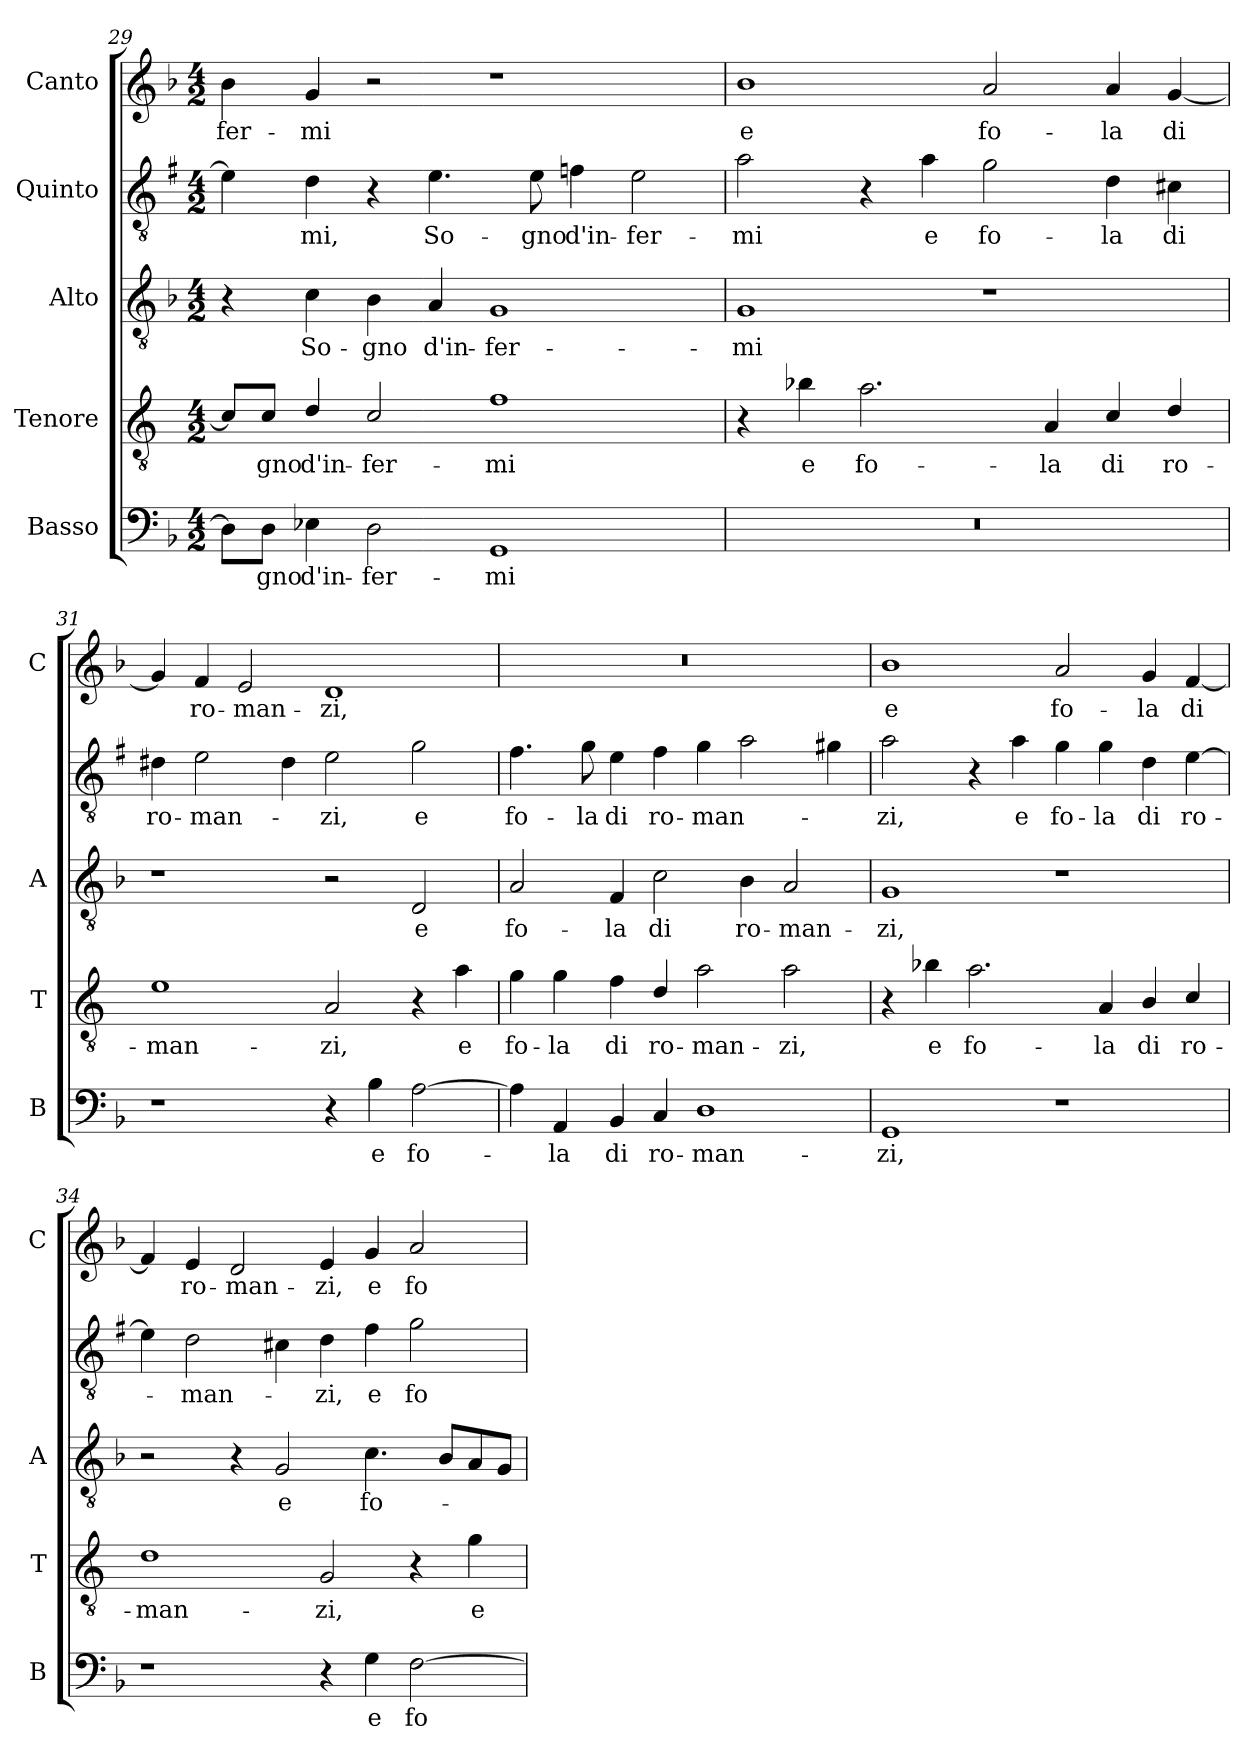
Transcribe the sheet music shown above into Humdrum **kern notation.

**kern	**text	**kern	**text	**kern	**text	**kern	**text	**kern	**text
*part5	*part5	*part4	*part4	*part3	*part3	*part2	*part2	*part1	*part1
*staff5	*staff5	*staff4	*staff4	*staff3	*staff3	*staff2	*staff2	*staff1	*staff1
*I"Basso	*	*I"Tenore	*	*I"Alto	*	*I"Quinto	*	*I"Canto	*
*I'B	*	*I'T	*	*I'A	*	*	*	*I'C	*
*clefF4	*	*clefGv2	*	*clefGv2	*	*clefGv2	*	*clefG2	*
*	*	*ITrd4c7	*	*	*	*ITrd1c2	*	*	*
*k[b-]	*	*k[b-]	*	*k[b-]	*	*k[b-]	*	*k[b-]	*
*F:	*	*F:	*	*F:	*	*F:	*	*F:	*
*M4/2	*	*M4/2	*	*M4/2	*	*M4/2	*	*M4/2	*
=29	=29	=29	=29	=29	=29	=29	=29	=29	=29
!	!	!	!	!	!	!	!	!	!LO:LY:b
8D\L]	.	8F/L]	.	4r	.	4d\]	.	4b-\	-fer-
!	!LO:LY:b	!	!LO:LY:b	!	!	!	!	!	!
8D\J	-gno	8F/J	-gno	.	.	.	.	.	.
!	!LO:LY:b	!	!LO:LY:b	!	!LO:LY:b	!	!LO:LY:b	!	!LO:LY:b
4E-X\	d'in-	4G/	d'in-	4c\	So-	4c\	-mi,	4g/	-mi
!	!LO:LY:b	!	!LO:LY:b	!	!LO:LY:b	!	!	!	!
2D\	-fer-	2F/	-fer-	4B-\	-gno	4r	.	2r	.
!	!	!	!	!	!LO:LY:b	!	!LO:LY:b	!	!
.	.	.	.	4A/	d'in-	4.d\	So-	.	.
!	!LO:LY:b	!	!LO:LY:b	!	!LO:LY:b	!	!	!	!
1GG	-mi	1B-	-mi	1G	-fer-	.	.	1r	.
!	!	!	!	!	!	!	!LO:LY:b	!	!
.	.	.	.	.	.	8d\	-gno	.	.
!	!	!	!	!	!	!	!LO:LY:b	!	!
.	.	.	.	.	.	4e-X\	d'in-	.	.
!	!	!	!	!	!	!	!LO:LY:b	!	!
.	.	.	.	.	.	2d\	-fer-	.	.
=30	=30	=30	=30	=30	=30	=30	=30	=30	=30
!	!	!	!	!	!LO:LY:b	!	!LO:LY:b	!	!LO:LY:b
0r	.	4r	.	1G	-mi	2g\	-mi	1b-	e
!	!	!	!LO:LY:b	!	!	!	!	!	!
.	.	4e-X\	e	.	.	.	.	.	.
!	!	!	!LO:LY:b	!	!	!	!	!	!
.	.	2.d\	fo-	.	.	4r	.	.	.
!	!	!	!	!	!	!	!LO:LY:b	!	!
.	.	.	.	.	.	4g\	e	.	.
!	!	!	!	!	!	!	!LO:LY:b	!	!LO:LY:b
.	.	.	.	1r	.	2f\	fo-	2a/	fo-
!	!	!	!LO:LY:b	!	!	!	!	!	!
.	.	4D/	-la	.	.	.	.	.	.
!	!	!	!LO:LY:b	!	!	!	!LO:LY:b	!	!LO:LY:b
.	.	4F/	di	.	.	4c\	-la	4a/	-la
!	!	!	!LO:LY:b	!	!	!	!LO:LY:b	!	!LO:LY:b
.	.	4G/	ro-	.	.	4Bn\	di	[4g/	di
=31	=31	=31	=31	=31	=31	=31	=31	=31	=31
!	!	!	!LO:LY:b	!	!	!	!LO:LY:b	!	!
1r	.	1A	-man-	1r	.	4c#X\	ro-	4g/]	.
!	!	!	!	!	!	!	!LO:LY:b	!	!LO:LY:b
.	.	.	.	.	.	2d\	-man-	4f/	ro-
!	!	!	!	!	!	!	!	!	!LO:LY:b
.	.	.	.	.	.	.	.	2e/	-man-
.	.	.	.	.	.	4c#\	.	.	.
!	!	!	!LO:LY:b	!	!	!	!LO:LY:b	!	!LO:LY:b
4r	.	2D/	-zi,	2r	.	2d\	-zi,	1d	-zi,
!	!LO:LY:b	!	!	!	!	!	!	!	!
4B-\	e	.	.	.	.	.	.	.	.
!	!LO:LY:b	!	!	!	!LO:LY:b	!	!LO:LY:b	!	!
[2A\	fo-	4r	.	2D/	e	2f\	e	.	.
!	!	!	!LO:LY:b	!	!	!	!	!	!
.	.	4d\	e	.	.	.	.	.	.
!!LO:LB:g=z
=32	=32	=32	=32	=32	=32	=32	=32	=32	=32
!	!	!	!LO:LY:b	!	!LO:LY:b	!	!LO:LY:b	!	!
4A\]	.	4c\	fo-	2A/	fo-	4.e\	fo-	0r	.
!	!LO:LY:b	!	!LO:LY:b	!	!	!	!	!	!
4AA/	-la	4c\	-la	.	.	.	.	.	.
!	!	!	!	!	!	!	!LO:LY:b	!	!
.	.	.	.	.	.	8f\	-la	.	.
!	!LO:LY:b	!	!LO:LY:b	!	!LO:LY:b	!	!LO:LY:b	!	!
4BB-/	di	4B-\	di	4F/	-la	4d\	di	.	.
!	!LO:LY:b	!	!LO:LY:b	!	!LO:LY:b	!	!LO:LY:b	!	!
4C/	ro-	4G/	ro-	2c\	di	4e\	ro-	.	.
!	!LO:LY:b	!	!LO:LY:b	!	!	!	!LO:LY:b	!	!
1D	-man-	2d\	-man-	.	.	4f\	-man-	.	.
!	!	!	!	!	!LO:LY:b	!	!	!	!
.	.	.	.	4B-\	ro-	2g\	.	.	.
!	!	!	!LO:LY:b	!	!LO:LY:b	!	!	!	!
.	.	2d\	-zi,	2A/	-man-	.	.	.	.
.	.	.	.	.	.	4f#X\	.	.	.
=33	=33	=33	=33	=33	=33	=33	=33	=33	=33
!	!LO:LY:b	!	!	!	!LO:LY:b	!	!LO:LY:b	!	!LO:LY:b
1GG	-zi,	4r	.	1G	-zi,	2g\	-zi,	1b-	e
!	!	!	!LO:LY:b	!	!	!	!	!	!
.	.	4e-X\	e	.	.	.	.	.	.
!	!	!	!LO:LY:b	!	!	!	!	!	!
.	.	2.d\	fo-	.	.	4r	.	.	.
!	!	!	!	!	!	!	!LO:LY:b	!	!
.	.	.	.	.	.	4g\	e	.	.
!	!	!	!	!	!	!	!LO:LY:b	!	!LO:LY:b
1r	.	.	.	1r	.	4f\	fo-	2a/	fo-
!	!	!	!LO:LY:b	!	!	!	!LO:LY:b	!	!
.	.	4D/	-la	.	.	4f\	-la	.	.
!	!	!	!LO:LY:b	!	!	!	!LO:LY:b	!	!LO:LY:b
.	.	4E/	di	.	.	4c\	di	4g/	-la
!	!	!	!LO:LY:b	!	!	!	!LO:LY:b	!	!LO:LY:b
.	.	4F/	ro-	.	.	[4d\	ro-	[4f/	di
=34	=34	=34	=34	=34	=34	=34	=34	=34	=34
!	!	!	!LO:LY:b	!	!	!	!	!	!
1r	.	1G	-man-	2r	.	4d\]	.	4f/]	.
!	!	!	!	!	!	!	!LO:LY:b	!	!LO:LY:b
.	.	.	.	.	.	2c\	-man-	4e/	ro-
!	!	!	!	!	!	!	!	!	!LO:LY:b
.	.	.	.	4r	.	.	.	2d/	-man-
!	!	!	!	!	!LO:LY:b	!	!	!	!
.	.	.	.	2G/	e	4Bn\	.	.	.
!	!	!	!LO:LY:b	!	!	!	!LO:LY:b	!	!LO:LY:b
4r	.	2C/	-zi,	.	.	4c\	-zi,	4e/	-zi,
!	!LO:LY:b	!	!	!	!LO:LY:b	!	!LO:LY:b	!	!LO:LY:b
4G\	e	.	.	4.c\	fo-	4e\	e	4g/	e
!	!LO:LY:b	!	!	!	!	!	!LO:LY:b	!	!LO:LY:b
[2F\	fo-	4r	.	.	.	2f\	fo-	2a/	fo-
.	.	.	.	8B-/L	.	.	.	.	.
!	!	!	!LO:LY:b	!	!	!	!	!	!
.	.	4c\	e	8A/	.	.	.	.	.
.	.	.	.	8G/J	.	.	.	.	.
=	=	=	=	=	=	=	=	=	=
*-	*-	*-	*-	*-	*-	*-	*-	*-	*-
